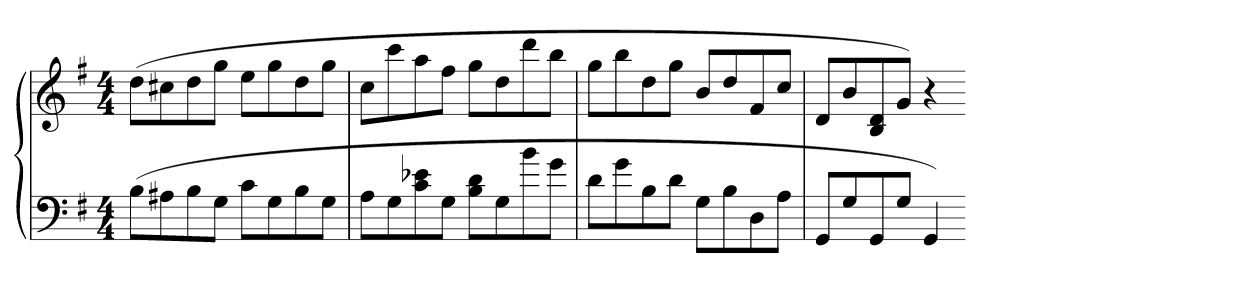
**kern	**kern
*part1	*part1
*staff2	*staff1
*clefF4	*clefG2
*k[f#]	*k[f#]
*G:	*G:
*M4/4	*M4/4
=	=
(8BL	(8ddL
8A#X	8cc#X
8B	8dd
8GJ	8ggJ
8cL	8eeL
8G	8gg
8B	8dd
8GJ	8ggJ
=72	=72
8AL	8ccL
8G	8ccc
8c 8e-X	8aa
8GJ	8ff#J
8B 8dL	8ggL
8G	8dd
8b	8ddd
8gJ	8bbJ
=73	=73
8dL	8ggL
8g	8bb
8B	8dd
8dJ	8ggJ
8GL	8bL
8B	8dd
8D	8f#
8AJ	8ccJ
=74	=74
8GGL	8dL
8G	8b
8GG	8B 8d
8GJ	8gJ)
4GG)	4r
=-	=-
*-	*-
